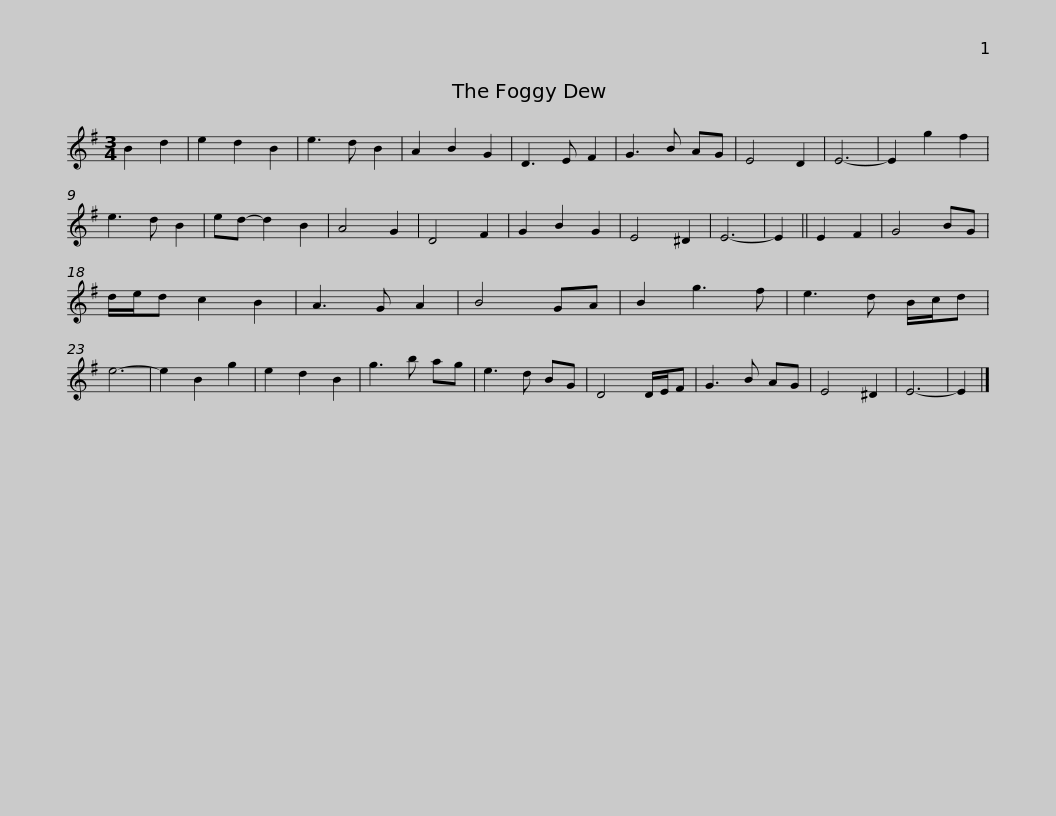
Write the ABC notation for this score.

X:1
L:1/8
M:3/4
I:linebreak $
K:Emin
V:1 treble
V:1
 B2 d2 | e2 d2 B2 | e3 d B2 | A2 B2 G2 | D3 E F2 | %5
 G3 B AG | E4 D2 | E6- | E2 g2 f2 | e3 d B2 | %10
 ed- d2 B2 | A4 G2 | D4 F2 |$ G2 B2 G2 | E4 ^D2 | %15
 E6- | E2 || E2 F2 | G4 BG | d/e/d c2 B2 | %20
 A3 G A2 | B4 GA | B2 g3 f | e3 d B/c/d | e6- | %25
 e2 B2 g2 |$ e2 d2 B2 | g3 b ag | e3 d BG | D4 D/E/F | %30
 G3 B AG | E4 ^D2 | E6- | E2 |] %34
